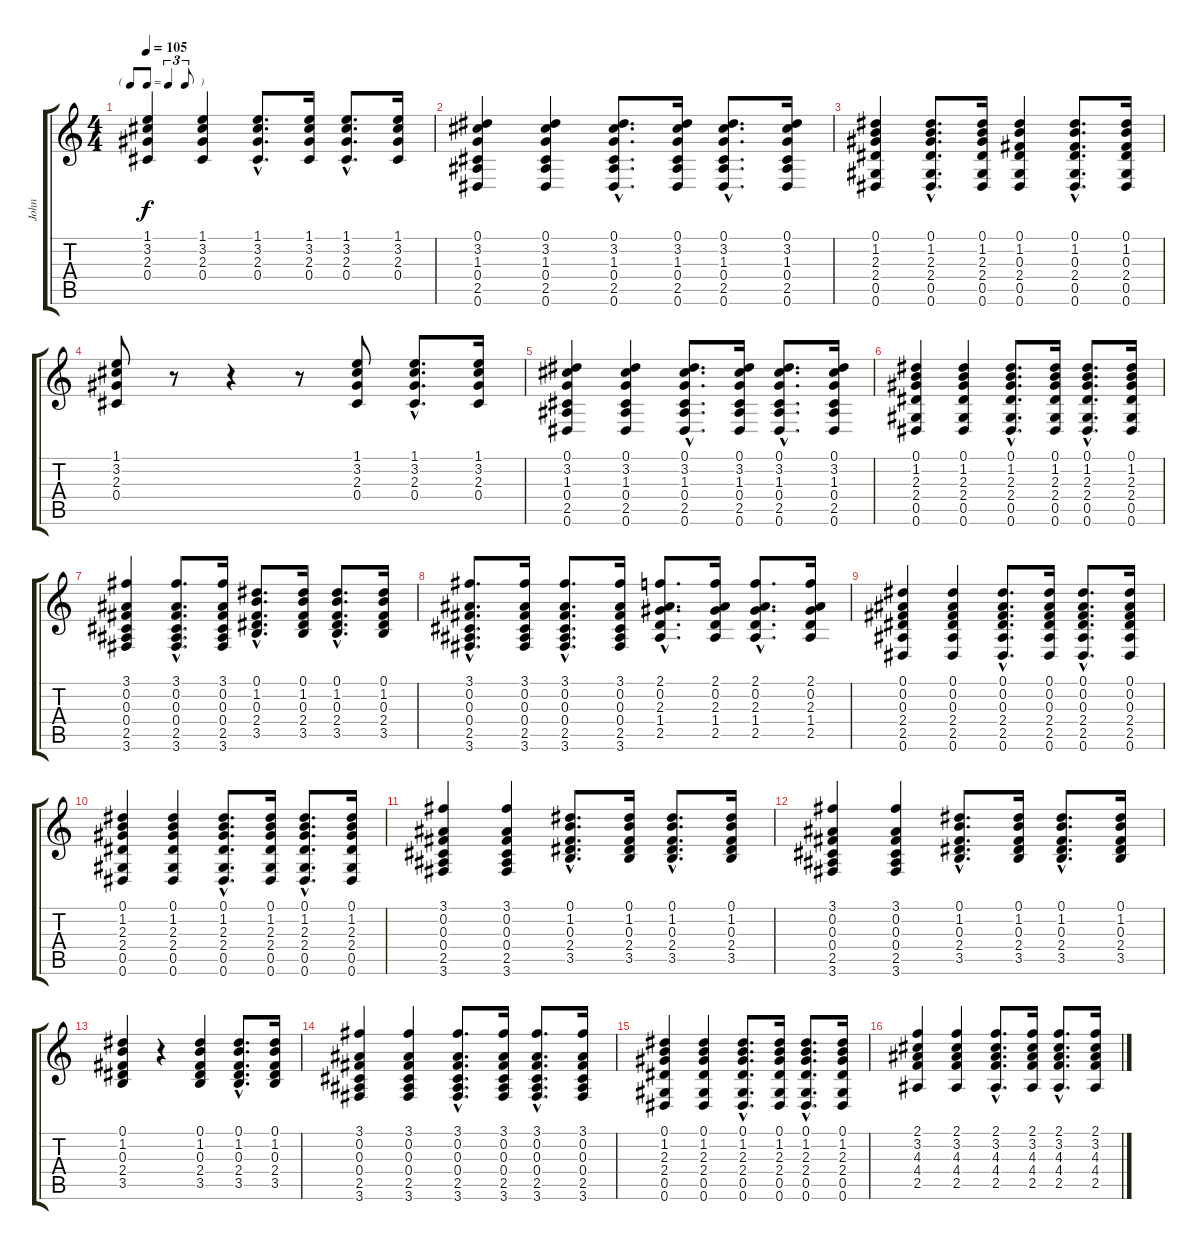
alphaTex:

\track ("John" "John") {instrument acousticguitarsteel}
\staff {score tabs}
\tuning (Eb4 Bb3 Gb3 Db3 Ab2 Eb2) {hide}
\ts (4 4)
\tf triplet8th
\tempo 105
\clef g2
\ks c
(1.1 3.2 2.3 0.4).4{dy f} (1.1 3.2 2.3 0.4).4 (1.1{hac} 3.2{hac} 2.3{hac} 0.4{hac}).8{d} (1.1 3.2 2.3 0.4).16 (1.1{hac} 3.2{hac} 2.3{hac} 0.4{hac}).8{d} (1.1 3.2 2.3 0.4).16 |
(0.1 3.2 1.3 0.4 2.5 0.6).4 (0.1 3.2 1.3 0.4 2.5 0.6).4 (0.1{hac} 3.2{hac} 1.3{hac} 0.4{hac} 2.5{hac} 0.6{hac}).8{d} (0.1 3.2 1.3 0.4 2.5 0.6).16 (0.1{hac} 3.2{hac} 1.3{hac} 0.4{hac} 2.5{hac} 0.6{hac}).8{d} (0.1 3.2 1.3 0.4 2.5 0.6).16 |
(0.1 1.2 2.3 2.4 0.5 0.6).4 (0.1{hac} 1.2{hac} 2.3{hac} 2.4{hac} 0.5{hac} 0.6{hac}).8{d} (0.1 1.2 2.3 2.4 0.5 0.6).16 (0.1 1.2 0.3 2.4 0.5 0.6).4 (0.1{hac} 1.2{hac} 0.3{hac} 2.4{hac} 0.5{hac} 0.6{hac}).8{d} (0.1 1.2 0.3 2.4 0.5 0.6).16 |
(1.1 3.2 2.3 0.4).8 r.8 r.4 r.8 (1.1 3.2 2.3 0.4).8 (1.1{hac} 3.2{hac} 2.3{hac} 0.4{hac}).8{d} (1.1 3.2 2.3 0.4).16 |
(0.1 3.2 1.3 0.4 2.5 0.6).4 (0.1 3.2 1.3 0.4 2.5 0.6).4 (0.1{hac} 3.2{hac} 1.3{hac} 0.4{hac} 2.5{hac} 0.6{hac}).8{d} (0.1 3.2 1.3 0.4 2.5 0.6).16 (0.1{hac} 3.2{hac} 1.3{hac} 0.4{hac} 2.5{hac} 0.6{hac}).8{d} (0.1 3.2 1.3 0.4 2.5 0.6).16 |
(0.1 1.2 2.3 2.4 0.5 0.6).4 (0.1 1.2 2.3 2.4 0.5 0.6).4 (0.1{hac} 1.2{hac} 2.3{hac} 2.4{hac} 0.5{hac} 0.6{hac}).8{d} (0.1 1.2 2.3 2.4 0.5 0.6).16 (0.1{hac} 1.2{hac} 2.3{hac} 2.4{hac} 0.5{hac} 0.6{hac}).8{d} (0.1 1.2 2.3 2.4 0.5 0.6).16 |
(3.1 0.2 0.3 0.4 2.5 3.6).4 (3.1{hac} 0.2{hac} 0.3{hac} 0.4{hac} 2.5{hac} 3.6{hac}).8{d} (3.1 0.2 0.3 0.4 2.5 3.6).16 (0.1{hac} 1.2{hac} 0.3{hac} 2.4{hac} 3.5{hac}).8{d} (0.1 1.2 0.3 2.4 3.5).16 (0.1{hac} 1.2{hac} 0.3{hac} 2.4{hac} 3.5{hac}).8{d} (0.1 1.2 0.3 2.4 3.5).16 |
(3.1{hac} 0.2{hac} 0.3{hac} 0.4{hac} 2.5{hac} 3.6{hac}).8{d} (3.1 0.2 0.3 0.4 2.5 3.6).16 (3.1{hac} 0.2{hac} 0.3{hac} 0.4{hac} 2.5{hac} 3.6{hac}).8{d} (3.1 0.2 0.3 0.4 2.5 3.6).16 (2.1{hac} 0.2{hac} 2.3{hac} 1.4{hac} 2.5{hac}).8{d} (2.1 0.2 2.3 1.4 2.5).16 (2.1{hac} 0.2{hac} 2.3{hac} 1.4{hac} 2.5{hac}).8{d} (2.1 0.2 2.3 1.4 2.5).16 |
(0.1 0.2 0.3 2.4 2.5 0.6).4 (0.1 0.2 0.3 2.4 2.5 0.6).4 (0.1{hac} 0.2{hac} 0.3{hac} 2.4{hac} 2.5{hac} 0.6{hac}).8{d} (0.1 0.2 0.3 2.4 2.5 0.6).16 (0.1{hac} 0.2{hac} 0.3{hac} 2.4{hac} 2.5{hac} 0.6{hac}).8{d} (0.1 0.2 0.3 2.4 2.5 0.6).16 |
(0.1 1.2 2.3 2.4 0.5 0.6).4 (0.1 1.2 2.3 2.4 0.5 0.6).4 (0.1{hac} 1.2{hac} 2.3{hac} 2.4{hac} 0.5{hac} 0.6{hac}).8{d} (0.1 1.2 2.3 2.4 0.5 0.6).16 (0.1{hac} 1.2{hac} 2.3{hac} 2.4{hac} 0.5{hac} 0.6{hac}).8{d} (0.1 1.2 2.3 2.4 0.5 0.6).16 |
(3.1 0.2 0.3 0.4 2.5 3.6).4 (3.1 0.2 0.3 0.4 2.5 3.6).4 (0.1{hac} 1.2{hac} 0.3{hac} 2.4{hac} 3.5{hac}).8{d} (0.1 1.2 0.3 2.4 3.5).16 (0.1{hac} 1.2{hac} 0.3{hac} 2.4{hac} 3.5{hac}).8{d} (0.1 1.2 0.3 2.4 3.5).16 |
(3.1 0.2 0.3 0.4 2.5 3.6).4 (3.1 0.2 0.3 0.4 2.5 3.6).4 (0.1{hac} 1.2{hac} 0.3{hac} 2.4{hac} 3.5{hac}).8{d} (0.1 1.2 0.3 2.4 3.5).16 (0.1{hac} 1.2{hac} 0.3{hac} 2.4{hac} 3.5{hac}).8{d} (0.1 1.2 0.3 2.4 3.5).16 |
(0.1 1.2 0.3 2.4 3.5).4 r.4 (0.1 1.2 0.3 2.4 3.5).4 (0.1{hac} 1.2{hac} 0.3{hac} 2.4{hac} 3.5{hac}).8{d} (0.1 1.2 0.3 2.4 3.5).16 |
(3.1 0.2 0.3 0.4 2.5 3.6).4 (3.1 0.2 0.3 0.4 2.5 3.6).4 (3.1{hac} 0.2{hac} 0.3{hac} 0.4{hac} 2.5{hac} 3.6{hac}).8{d} (3.1 0.2 0.3 0.4 2.5 3.6).16 (3.1{hac} 0.2{hac} 0.3{hac} 0.4{hac} 2.5{hac} 3.6{hac}).8{d} (3.1 0.2 0.3 0.4 2.5 3.6).16 |
(0.1 1.2 2.3 2.4 0.5 0.6).4 (0.1 1.2 2.3 2.4 0.5 0.6).4 (0.1{hac} 1.2{hac} 2.3{hac} 2.4{hac} 0.5{hac} 0.6{hac}).8{d} (0.1 1.2 2.3 2.4 0.5 0.6).16 (0.1{hac} 1.2{hac} 2.3{hac} 2.4{hac} 0.5{hac} 0.6{hac}).8{d} (0.1 1.2 2.3 2.4 0.5 0.6).16 |
(2.1 3.2 4.3 4.4 2.5).4 (2.1 3.2 4.3 4.4 2.5).4 (2.1{hac} 3.2{hac} 4.3{hac} 4.4{hac} 2.5{hac}).8{d} (2.1 3.2 4.3 4.4 2.5).16 (2.1{hac} 3.2{hac} 4.3{hac} 4.4{hac} 2.5{hac}).8{d} (2.1 3.2 4.3 4.4 2.5).16
